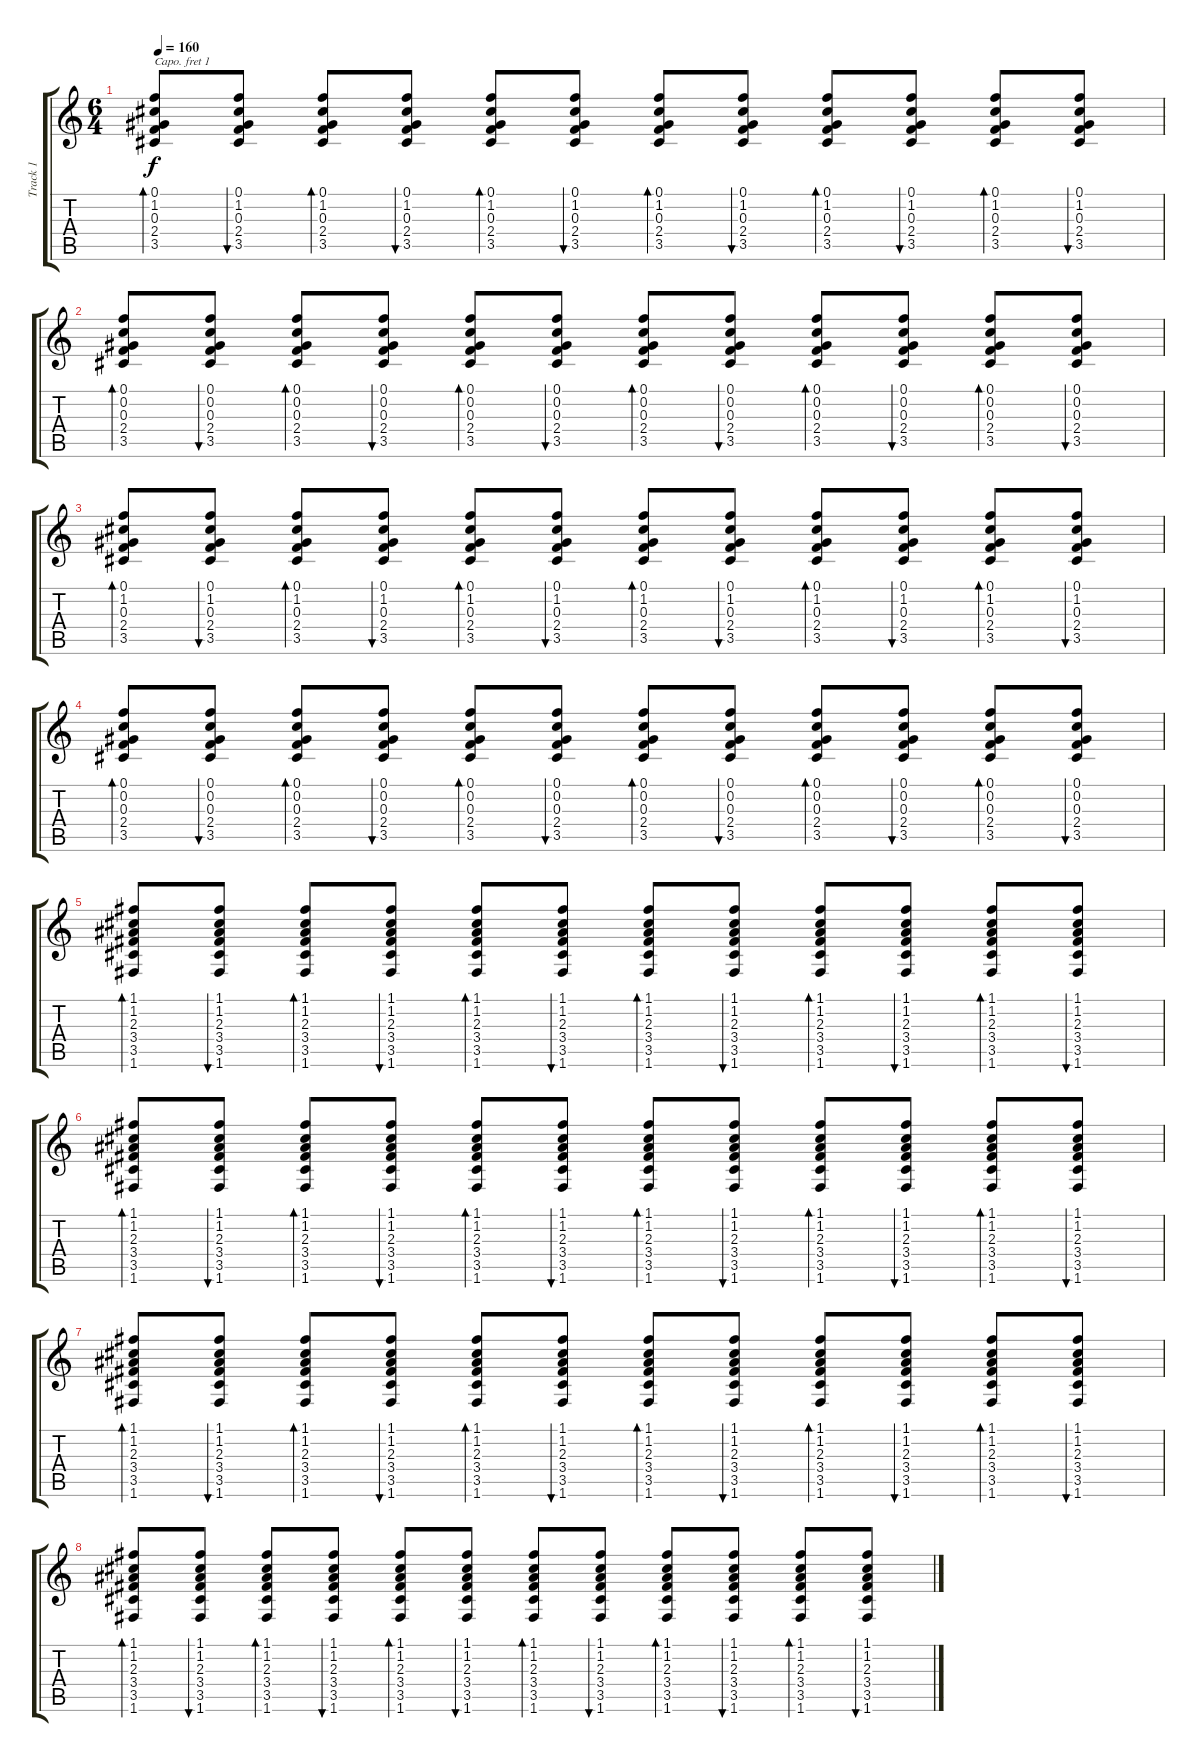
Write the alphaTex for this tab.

\track ("Track 1" "Track 1") {instrument acousticguitarsteel}
\staff {score tabs}
\capo 1
\tuning (E4 B3 G3 D3 A2 E2) {hide}
\ts (6 4)
\tempo 160
\clef g2
\ks c
(0.1 1.2 0.3 2.4 3.5).8{bd 60 dy f} (0.1 1.2 0.3 2.4 3.5).8{bu 60} (0.1 1.2 0.3 2.4 3.5).8{bd 60} (0.1 1.2 0.3 2.4 3.5).8{bu 60} (0.1 1.2 0.3 2.4 3.5).8{bd 60} (0.1 1.2 0.3 2.4 3.5).8{bu 60} (0.1 1.2 0.3 2.4 3.5).8{bd 60} (0.1 1.2 0.3 2.4 3.5).8{bu 60} (0.1 1.2 0.3 2.4 3.5).8{bd 60} (0.1 1.2 0.3 2.4 3.5).8{bu 60} (0.1 1.2 0.3 2.4 3.5).8{bd 60} (0.1 1.2 0.3 2.4 3.5).8{bu 60} |
(0.1 0.2 0.3 2.4 3.5).8{bd 60} (0.1 0.2 0.3 2.4 3.5).8{bu 60} (0.1 0.2 0.3 2.4 3.5).8{bd 60} (0.1 0.2 0.3 2.4 3.5).8{bu 60} (0.1 0.2 0.3 2.4 3.5).8{bd 60} (0.1 0.2 0.3 2.4 3.5).8{bu 60} (0.1 0.2 0.3 2.4 3.5).8{bd 60} (0.1 0.2 0.3 2.4 3.5).8{bu 60} (0.1 0.2 0.3 2.4 3.5).8{bd 60} (0.1 0.2 0.3 2.4 3.5).8{bu 60} (0.1 0.2 0.3 2.4 3.5).8{bd 60} (0.1 0.2 0.3 2.4 3.5).8{bu 60} |
(0.1 1.2 0.3 2.4 3.5).8{bd 60} (0.1 1.2 0.3 2.4 3.5).8{bu 60} (0.1 1.2 0.3 2.4 3.5).8{bd 60} (0.1 1.2 0.3 2.4 3.5).8{bu 60} (0.1 1.2 0.3 2.4 3.5).8{bd 60} (0.1 1.2 0.3 2.4 3.5).8{bu 60} (0.1 1.2 0.3 2.4 3.5).8{bd 60} (0.1 1.2 0.3 2.4 3.5).8{bu 60} (0.1 1.2 0.3 2.4 3.5).8{bd 60} (0.1 1.2 0.3 2.4 3.5).8{bu 60} (0.1 1.2 0.3 2.4 3.5).8{bd 60} (0.1 1.2 0.3 2.4 3.5).8{bu 60} |
(0.1 0.2 0.3 2.4 3.5).8{bd 60} (0.1 0.2 0.3 2.4 3.5).8{bu 60} (0.1 0.2 0.3 2.4 3.5).8{bd 60} (0.1 0.2 0.3 2.4 3.5).8{bu 60} (0.1 0.2 0.3 2.4 3.5).8{bd 60} (0.1 0.2 0.3 2.4 3.5).8{bu 60} (0.1 0.2 0.3 2.4 3.5).8{bd 60} (0.1 0.2 0.3 2.4 3.5).8{bu 60} (0.1 0.2 0.3 2.4 3.5).8{bd 60} (0.1 0.2 0.3 2.4 3.5).8{bu 60} (0.1 0.2 0.3 2.4 3.5).8{bd 60} (0.1 0.2 0.3 2.4 3.5).8{bu 60} |
(1.1 1.2 2.3 3.4 3.5 1.6).8{bd 60} (1.1 1.2 2.3 3.4 3.5 1.6).8{bu 60} (1.1 1.2 2.3 3.4 3.5 1.6).8{bd 60} (1.1 1.2 2.3 3.4 3.5 1.6).8{bu 60} (1.1 1.2 2.3 3.4 3.5 1.6).8{bd 60} (1.1 1.2 2.3 3.4 3.5 1.6).8{bu 60} (1.1 1.2 2.3 3.4 3.5 1.6).8{bd 60} (1.1 1.2 2.3 3.4 3.5 1.6).8{bu 60} (1.1 1.2 2.3 3.4 3.5 1.6).8{bd 60} (1.1 1.2 2.3 3.4 3.5 1.6).8{bu 60} (1.1 1.2 2.3 3.4 3.5 1.6).8{bd 60} (1.1 1.2 2.3 3.4 3.5 1.6).8{bu 60} |
(1.1 1.2 2.3 3.4 3.5 1.6).8{bd 60} (1.1 1.2 2.3 3.4 3.5 1.6).8{bu 60} (1.1 1.2 2.3 3.4 3.5 1.6).8{bd 60} (1.1 1.2 2.3 3.4 3.5 1.6).8{bu 60} (1.1 1.2 2.3 3.4 3.5 1.6).8{bd 60} (1.1 1.2 2.3 3.4 3.5 1.6).8{bu 60} (1.1 1.2 2.3 3.4 3.5 1.6).8{bd 60} (1.1 1.2 2.3 3.4 3.5 1.6).8{bu 60} (1.1 1.2 2.3 3.4 3.5 1.6).8{bd 60} (1.1 1.2 2.3 3.4 3.5 1.6).8{bu 60} (1.1 1.2 2.3 3.4 3.5 1.6).8{bd 60} (1.1 1.2 2.3 3.4 3.5 1.6).8{bu 60} |
(1.1 1.2 2.3 3.4 3.5 1.6).8{bd 60} (1.1 1.2 2.3 3.4 3.5 1.6).8{bu 60} (1.1 1.2 2.3 3.4 3.5 1.6).8{bd 60} (1.1 1.2 2.3 3.4 3.5 1.6).8{bu 60} (1.1 1.2 2.3 3.4 3.5 1.6).8{bd 60} (1.1 1.2 2.3 3.4 3.5 1.6).8{bu 60} (1.1 1.2 2.3 3.4 3.5 1.6).8{bd 60} (1.1 1.2 2.3 3.4 3.5 1.6).8{bu 60} (1.1 1.2 2.3 3.4 3.5 1.6).8{bd 60} (1.1 1.2 2.3 3.4 3.5 1.6).8{bu 60} (1.1 1.2 2.3 3.4 3.5 1.6).8{bd 60} (1.1 1.2 2.3 3.4 3.5 1.6).8{bu 60} |
(1.1 1.2 2.3 3.4 3.5 1.6).8{bd 60} (1.1 1.2 2.3 3.4 3.5 1.6).8{bu 60} (1.1 1.2 2.3 3.4 3.5 1.6).8{bd 60} (1.1 1.2 2.3 3.4 3.5 1.6).8{bu 60} (1.1 1.2 2.3 3.4 3.5 1.6).8{bd 60} (1.1 1.2 2.3 3.4 3.5 1.6).8{bu 60} (1.1 1.2 2.3 3.4 3.5 1.6).8{bd 60} (1.1 1.2 2.3 3.4 3.5 1.6).8{bu 60} (1.1 1.2 2.3 3.4 3.5 1.6).8{bd 60} (1.1 1.2 2.3 3.4 3.5 1.6).8{bu 60} (1.1 1.2 2.3 3.4 3.5 1.6).8{bd 60} (1.1 1.2 2.3 3.4 3.5 1.6).8{bu 60}
